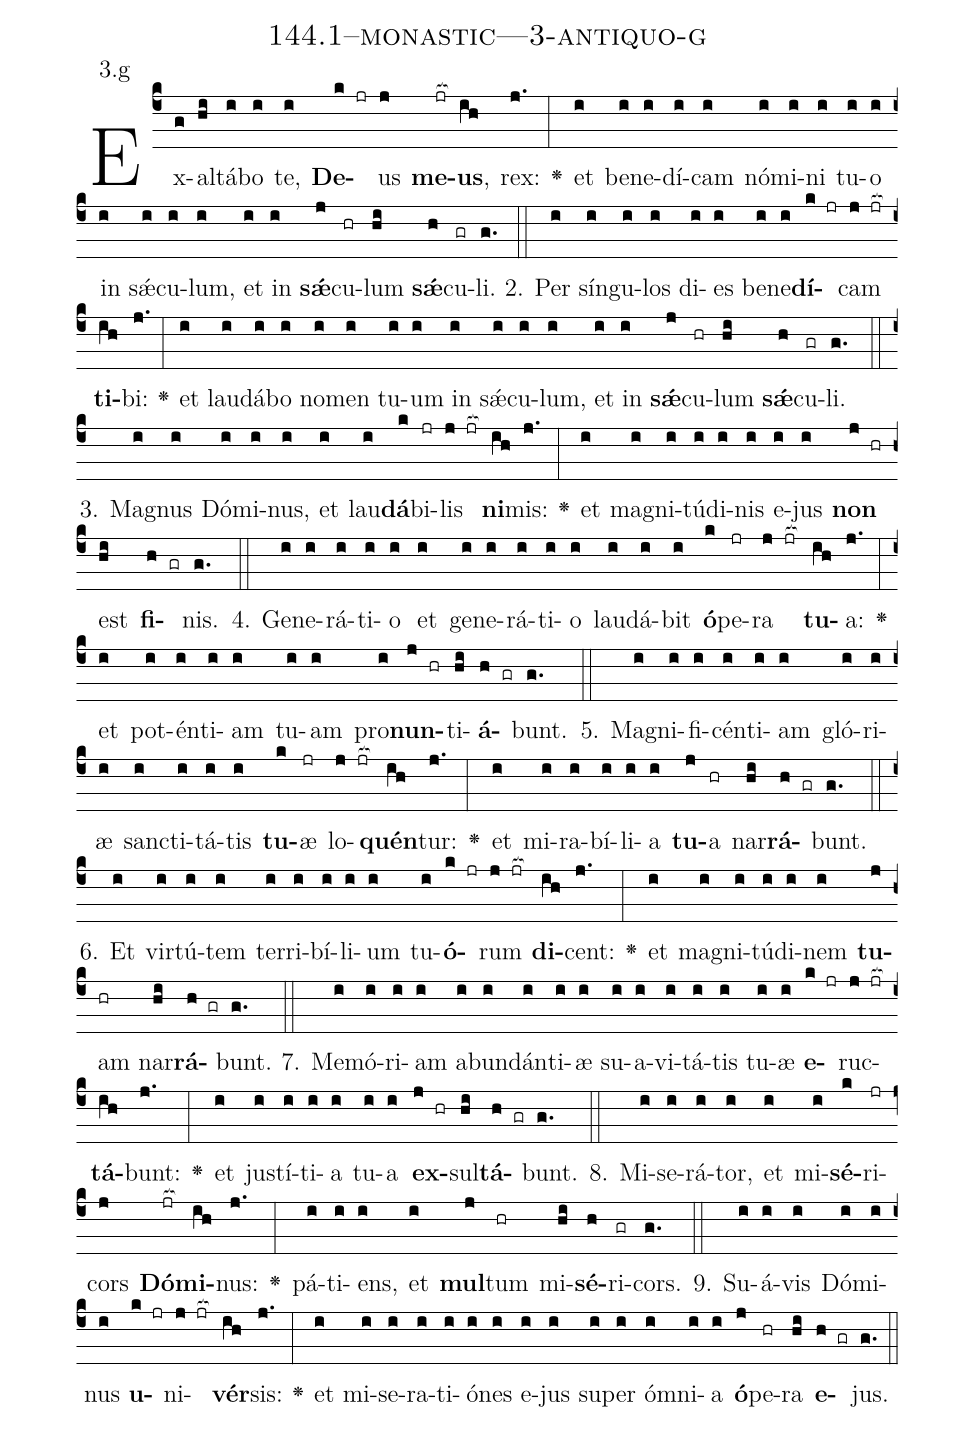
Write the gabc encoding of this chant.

name: 144.1--monastic---3-antiquo-g;
annotation: 3.g;
%%
(c4)Ex(g)al(hi)tá(i)bo(i) te,(i) <b>De</b>(k jr)us(j) <b>me</b>(jr[ocb:1{])<b>us</b>,(ih[ocb:0}]) rex:(j.) <v>\greheightstar</v>(:) et(i) be(i)ne(i)dí(i)cam(i) nó(i)mi(i)ni(i) tu(i)o(i) in(i) sǽ(i)cu(i)lum,(i) et(i) in(i) <b>sǽ</b>(j)cu(hr)lum(hi) <b>sǽ</b>(h)cu(gr)li.(g.) (::)
2. Per(i) sín(i)gu(i)los(i) di(i)es(i) be(i)ne(i)<b>dí</b>(k jr)cam(j jr[ocb:1{]) <b>ti</b>(ih[ocb:0}])bi:(j.) <v>\greheightstar</v>(:) et(i) lau(i)dá(i)bo(i) no(i)men(i) tu(i)um(i) in(i) sǽ(i)cu(i)lum,(i) et(i) in(i) <b>sǽ</b>(j)cu(hr)lum(hi) <b>sǽ</b>(h)cu(gr)li.(g.) (::)
3. Ma(i)gnus(i) Dó(i)mi(i)nus,(i) et(i) lau(i)<b>dá</b>(k)bi(jr)lis(j jr[ocb:1{]) <b>ni</b>(ih[ocb:0}])mis:(j.) <v>\greheightstar</v>(:) et(i) ma(i)gni(i)tú(i)di(i)nis(i) e(i)jus(i) <b>non</b>(j hr) est(hi) <b>fi</b>(h gr)nis.(g.) (::)
4. Ge(i)ne(i)rá(i)ti(i)o(i) et(i) ge(i)ne(i)rá(i)ti(i)o(i) lau(i)dá(i)bit(i) <b>ó</b>(k)pe(jr)ra(j jr[ocb:1{]) <b>tu</b>(ih[ocb:0}])a:(j.) <v>\greheightstar</v>(:) et(i) pot(i)én(i)ti(i)am(i) tu(i)am(i) pro(i)<b>nun</b>(j hr)ti(hi)<b>á</b>(h gr)bunt.(g.) (::)
5. Ma(i)gni(i)fi(i)cén(i)ti(i)am(i) gló(i)ri(i)æ(i) sanc(i)ti(i)tá(i)tis(i) <b>tu</b>(k)æ(jr) lo(j jr[ocb:1{])<b>quén</b>(ih[ocb:0}])tur:(j.) <v>\greheightstar</v>(:) et(i) mi(i)ra(i)bí(i)li(i)a(i) <b>tu</b>(j)a(hr) nar(hi)<b>rá</b>(h gr)bunt.(g.) (::)
6. Et(i) vir(i)tú(i)tem(i) ter(i)ri(i)bí(i)li(i)um(i) tu(i)<b>ó</b>(k jr)rum(j jr[ocb:1{]) <b>di</b>(ih[ocb:0}])cent:(j.) <v>\greheightstar</v>(:) et(i) ma(i)gni(i)tú(i)di(i)nem(i) <b>tu</b>(j)am(hr) nar(hi)<b>rá</b>(h gr)bunt.(g.) (::)
7. Me(i)mó(i)ri(i)am(i) ab(i)un(i)dán(i)ti(i)æ(i) su(i)a(i)vi(i)tá(i)tis(i) tu(i)æ(i) <b>e</b>(k jr)ruc(j jr[ocb:1{])<b>tá</b>(ih[ocb:0}])bunt:(j.) <v>\greheightstar</v>(:) et(i) jus(i)tí(i)ti(i)a(i) tu(i)a(i) <b>ex</b>(j hr)sul(hi)<b>tá</b>(h gr)bunt.(g.) (::)
8. Mi(i)se(i)rá(i)tor,(i) et(i) mi(i)<b>sé</b>(k)ri(jr)cors(j) <b>Dó</b>(jr[ocb:1{])<b>mi</b>(ih[ocb:0}])nus:(j.) <v>\greheightstar</v>(:) pá(i)ti(i)ens,(i) et(i) <b>mul</b>(j)tum(hr) mi(hi)<b>sé</b>(h)ri(gr)cors.(g.) (::)
9. Su(i)á(i)vis(i) Dó(i)mi(i)nus(i) <b>u</b>(k jr)ni(j jr[ocb:1{])<b>vér</b>(ih[ocb:0}])sis:(j.) <v>\greheightstar</v>(:) et(i) mi(i)se(i)ra(i)ti(i)ó(i)nes(i) e(i)jus(i) su(i)per(i) óm(i)ni(i)a(i) <b>ó</b>(j)pe(hr)ra(hi) <b>e</b>(h gr)jus.(g.) (::)
